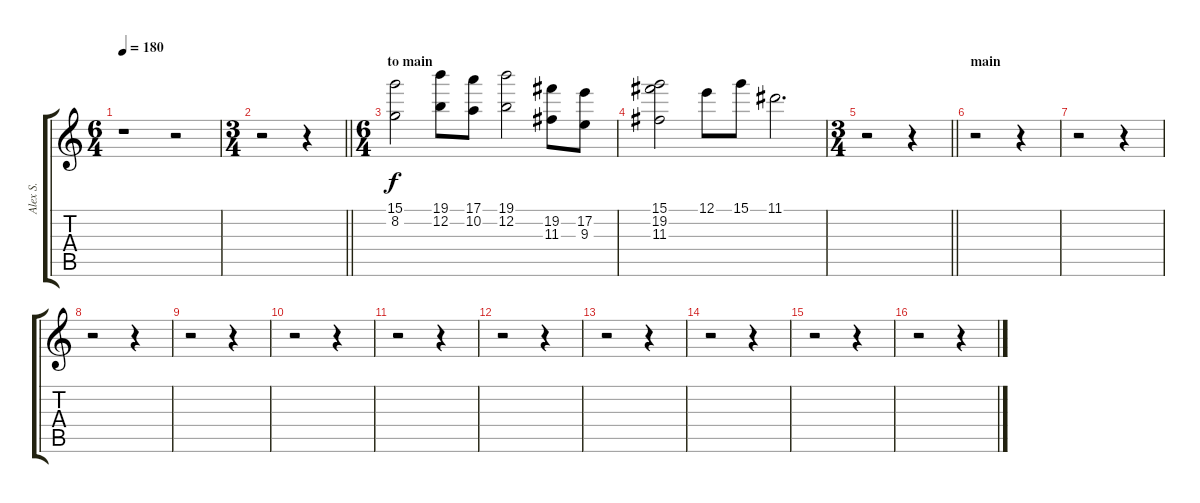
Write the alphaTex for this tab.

\track ("Alex S." "Alex S.") {instrument flute}
\staff {score tabs}
\tuning (E5 B4 G4 D4 A3 E3) {hide}
\ts (6 4)
\tempo 180
\clef g2
\ks c
r.1{dy f} r.2 |
\ts (3 4)
\barLineRight lightlight
r.2 r.4 |
\ts (6 4)
\section ("" "to main")
(15.1 8.2).2{instrument tremolostrings} (19.1 12.2).8 (17.1 10.2).8 (19.1 12.2).2 (19.2 11.3).8 (17.2 9.3).8 |
(15.1 19.2 11.3).2 12.1.8 15.1.8 11.1.2{d} |
\ts (3 4)
\barLineRight lightlight
r.2 r.4 |
\section ("" "main")
r.2 r.4 |
r.2 r.4 |
r.2 r.4 |
r.2 r.4 |
r.2 r.4 |
r.2 r.4 |
r.2 r.4 |
r.2 r.4 |
r.2 r.4 |
r.2 r.4 |
r.2 r.4
